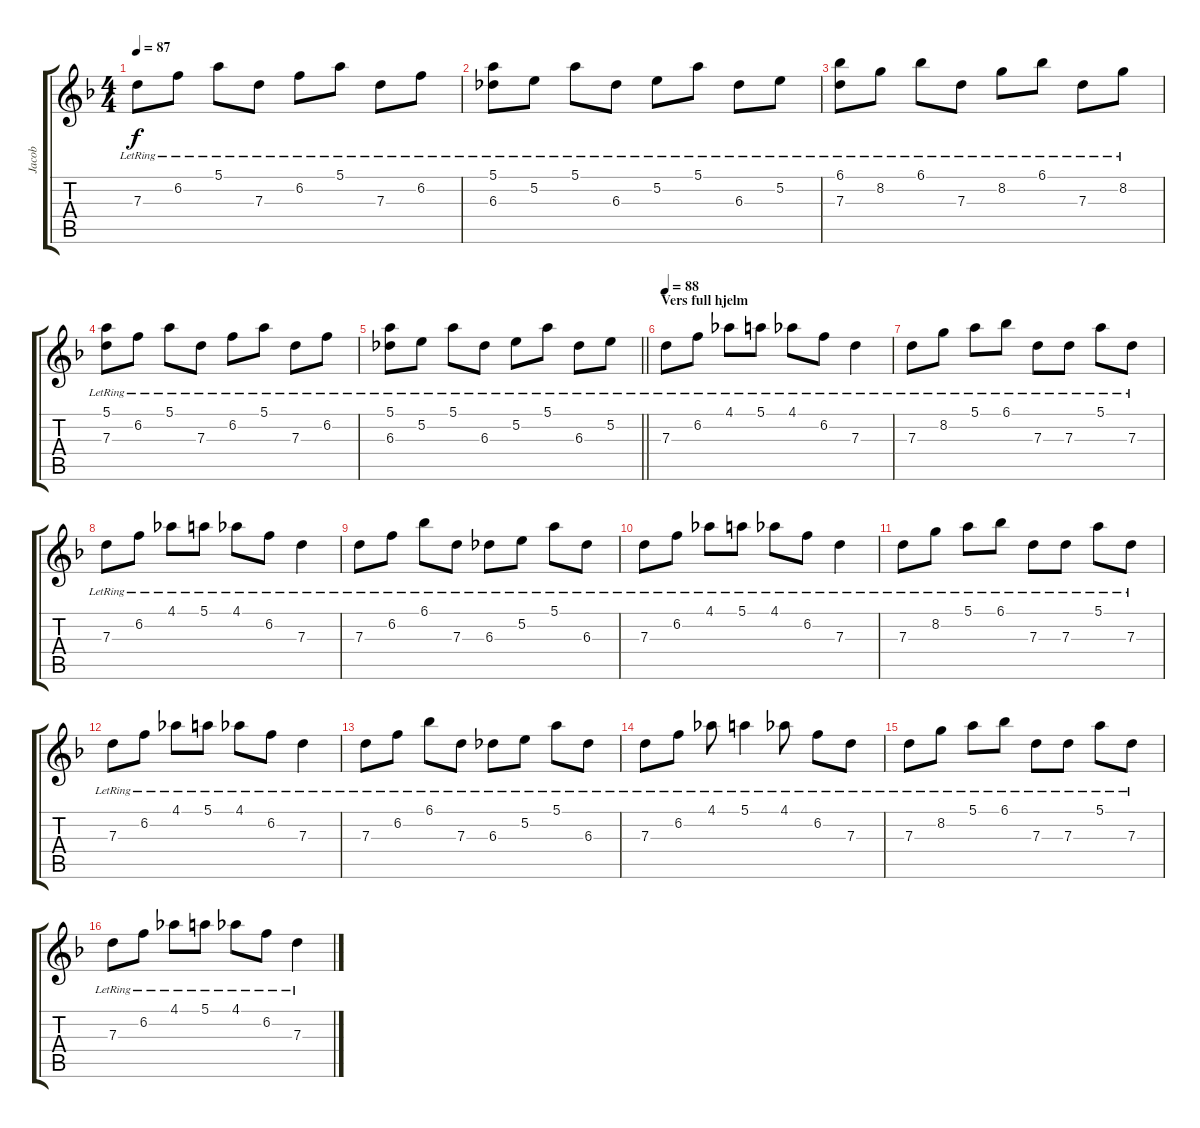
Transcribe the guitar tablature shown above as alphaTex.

\track ("Jacob" "Jacob") {instrument electricguitarjazz}
\staff {score tabs}
\tuning (E4 B3 G3 D3 A2 E2) {hide}
\ts (4 4)
\tempo 87
\clef g2
\ks dminor
7.3{lr}.8{dy f} 6.2{lr}.8 5.1{lr}.8 7.3{lr}.8 6.2{lr}.8 5.1{lr}.8 7.3{lr}.8 6.2{lr}.8 |
(5.1{lr} 6.3{lr}).8 5.2{lr}.8 5.1{lr}.8 6.3{lr}.8 5.2{lr}.8 5.1{lr}.8 6.3{lr}.8 5.2{lr}.8 |
(6.1{lr} 7.3{lr}).8 8.2{lr}.8 6.1{lr}.8 7.3{lr}.8 8.2{lr}.8 6.1{lr}.8 7.3{lr}.8 8.2{lr}.8 |
(5.1{lr} 7.3{lr}).8 6.2{lr}.8 5.1{lr}.8 7.3{lr}.8 6.2{lr}.8 5.1{lr}.8 7.3{lr}.8 6.2{lr}.8 |
\barLineRight lightlight
(5.1{lr} 6.3{lr}).8 5.2{lr}.8 5.1{lr}.8 6.3{lr}.8 5.2{lr}.8 5.1{lr}.8 6.3{lr}.8 5.2{lr}.8 |
\section ("" "Vers full hjelm")
\tempo 88
7.3{lr}.8 6.2{lr}.8 4.1{lr}.8 5.1{lr}.8 4.1{lr}.8 6.2{lr}.8 7.3{lr}.4 |
7.3{lr}.8 8.2{lr}.8 5.1{lr}.8 6.1{lr}.8 7.3{lr}.8 7.3{lr}.8 5.1{lr}.8 7.3{lr}.8 |
7.3{lr}.8 6.2{lr}.8 4.1{lr}.8 5.1{lr}.8 4.1{lr}.8 6.2{lr}.8 7.3{lr}.4 |
7.3{lr}.8 6.2{lr}.8 6.1{lr}.8 7.3{lr}.8 6.3{lr}.8 5.2{lr}.8 5.1{lr}.8 6.3{lr}.8 |
7.3{lr}.8 6.2{lr}.8 4.1{lr}.8 5.1{lr}.8 4.1{lr}.8 6.2{lr}.8 7.3{lr}.4 |
7.3{lr}.8 8.2{lr}.8 5.1{lr}.8 6.1{lr}.8 7.3{lr}.8 7.3{lr}.8 5.1{lr}.8 7.3{lr}.8 |
7.3{lr}.8 6.2{lr}.8 4.1{lr}.8 5.1{lr}.8 4.1{lr}.8 6.2{lr}.8 7.3{lr}.4 |
7.3{lr}.8 6.2{lr}.8 6.1{lr}.8 7.3{lr}.8 6.3{lr}.8 5.2{lr}.8 5.1{lr}.8 6.3{lr}.8 |
7.3{lr}.8 6.2{lr}.8 4.1{lr}.8 5.1{lr}.4 4.1{lr}.8 6.2{lr}.8 7.3{lr}.8 |
7.3{lr}.8 8.2{lr}.8 5.1{lr}.8 6.1{lr}.8 7.3{lr}.8 7.3{lr}.8 5.1{lr}.8 7.3{lr}.8 |
7.3{lr}.8 6.2{lr}.8 4.1{lr}.8 5.1{lr}.8 4.1{lr}.8 6.2{lr}.8 7.3{lr}.4
